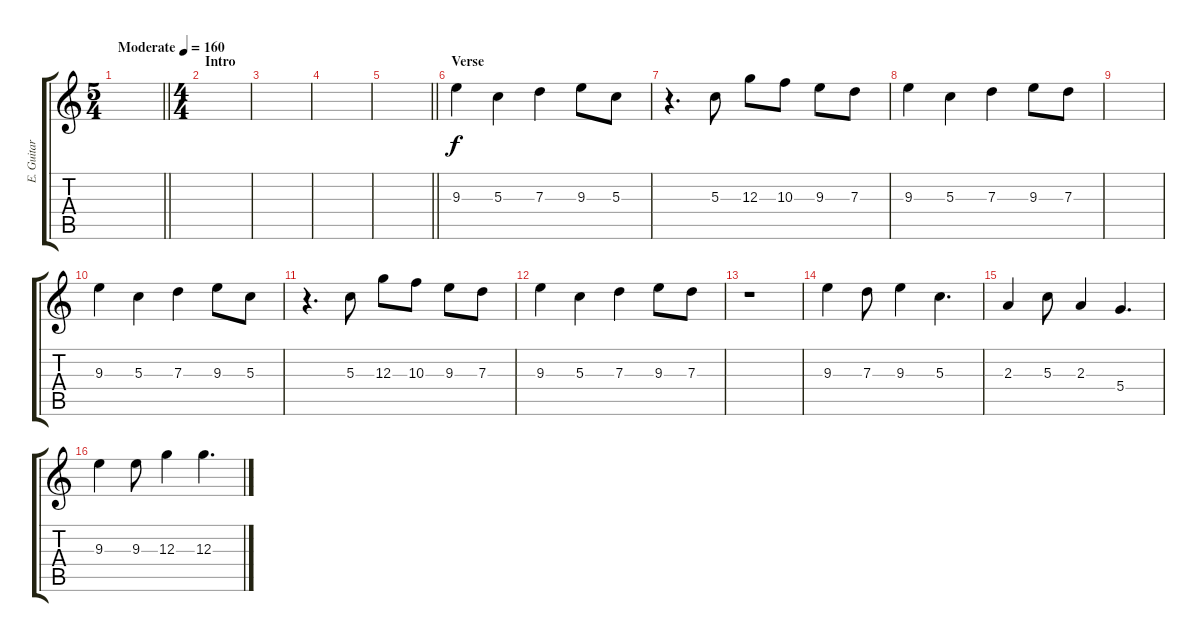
\track ("E. Guitar" "E. Guitar") {instrument distortionguitar}
\staff {score tabs}
\tuning (E4 B3 G3 D3 A2 E2) {hide}
\ts (5 4)
\tempo (160 "Moderate")
\clef g2
\barLineRight lightlight
\ks c
|
\ts (4 4)
\section ("" "Intro")
|
|
|
\barLineRight lightlight
|
\section ("" "Verse")
9.3.4 5.3.4 7.3.4 9.3.8 5.3.8 |
r.4{d} 5.3.8 12.3.8 10.3.8 9.3.8 7.3.8 |
9.3.4 5.3.4 7.3.4 9.3.8 7.3.8 |
|
9.3.4 5.3.4 7.3.4 9.3.8 5.3.8 |
r.4{d} 5.3.8 12.3.8 10.3.8 9.3.8 7.3.8 |
9.3.4 5.3.4 7.3.4 9.3.8 7.3.8 |
r.1 |
9.3.4 7.3.8 9.3.4 5.3.4{d} |
2.3.4 5.3.8 2.3.4 5.4.4{d} |
9.3.4 9.3.8 12.3.4 12.3.4{d}
